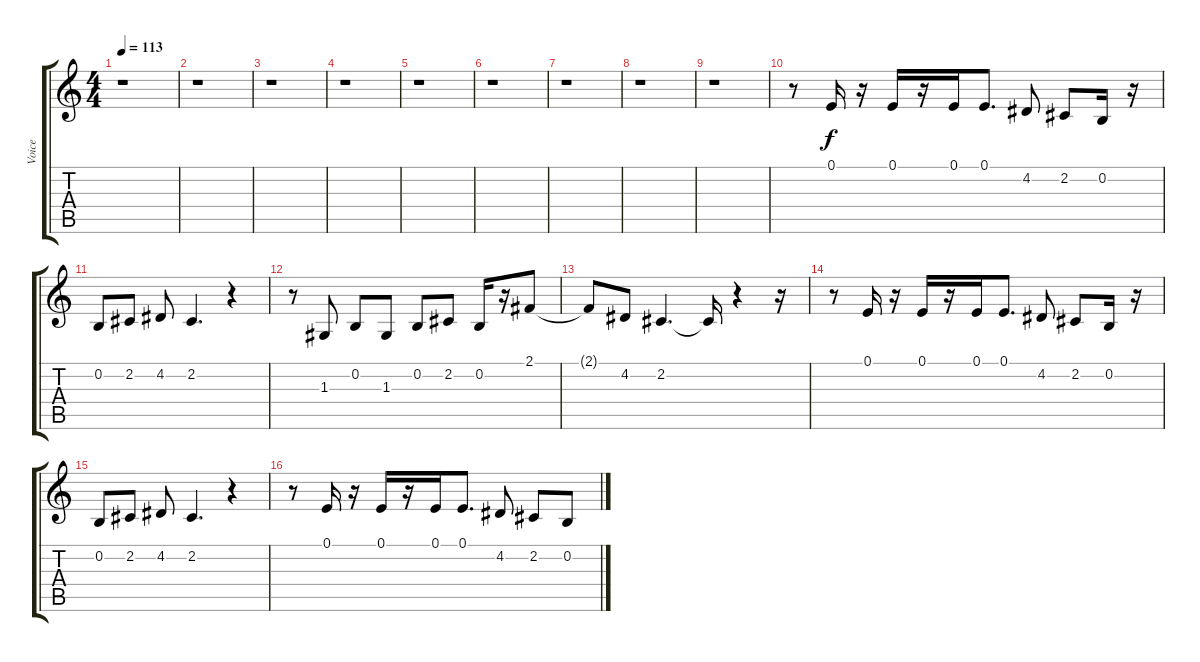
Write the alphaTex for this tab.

\track ("Voice" "Voice") {instrument flute}
\staff {score tabs}
\tuning (E4 B3 G3 D3 A2 E2) {hide}
\ts (4 4)
\tempo 113
\clef g2
\ks c
r.1{dy f} |
r.1 |
r.1 |
r.1 |
r.1 |
r.1 |
r.1 |
r.1 |
r.1 |
r.8 0.1.16 r.16 0.1.16 r.16 0.1.16 0.1.8{d} 4.2.8 2.2.8 0.2.16 r.16 |
0.2.8 2.2.8 4.2.8 2.2.4{d} r.4 |
r.8 1.3.8 0.2.8 1.3.8 0.2.8 2.2.8 0.2.16 r.16 2.1.8 |
2.1{t}.8 4.2.8 2.2.4{d} 2.2{t}.16 r.4 r.16 |
r.8 0.1.16 r.16 0.1.16 r.16 0.1.16 0.1.8{d} 4.2.8 2.2.8 0.2.16 r.16 |
0.2.8 2.2.8 4.2.8 2.2.4{d} r.4 |
r.8 0.1.16 r.16 0.1.16 r.16 0.1.16 0.1.8{d} 4.2.8 2.2.8 0.2.8
